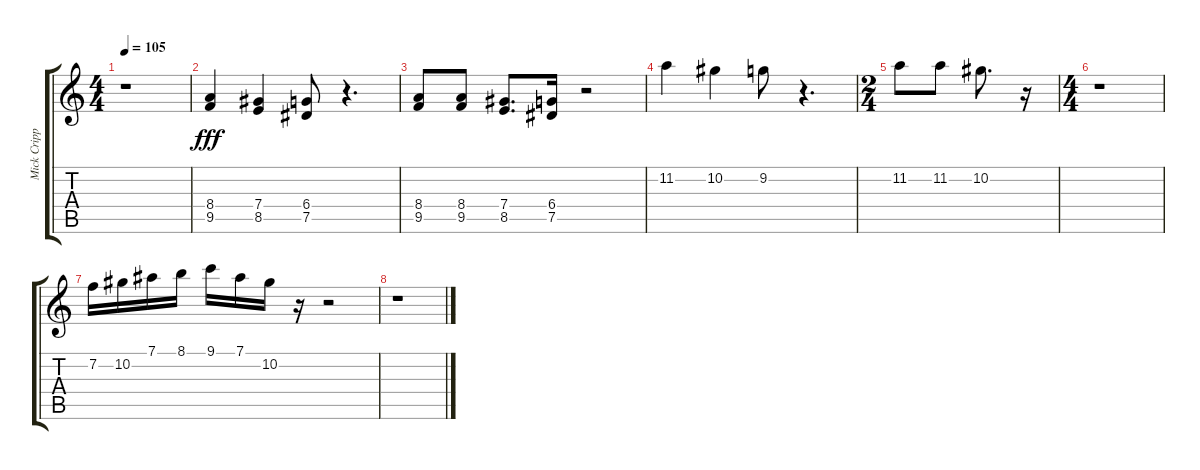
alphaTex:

\track ("Mick Cripps" "Mick Cripp") {instrument overdrivenguitar}
\staff {score tabs}
\tuning (Eb4 Bb3 Gb3 Db3 Ab2 Eb2) {hide}
\ts (4 4)
\tempo 105
\clef g2
\ks c
r.1{dy fff} |
(8.4 9.5).4 (7.4 8.5).4 (6.4 7.5).8 r.4{d} |
(8.4 9.5).8 (8.4 9.5).8 (7.4 8.5).8{d} (6.4 7.5).16 r.2 |
11.2.4 10.2.4 9.2.8 r.4{d} |
\ts (2 4)
11.2.8 11.2.8 10.2.8{d} r.16 |
\ts (4 4)
r.1 |
7.2.16{volume 16} 10.2.16 7.1.16 8.1.16 9.1.16 7.1.16 10.2.16 r.16 r.2 |
r.1
